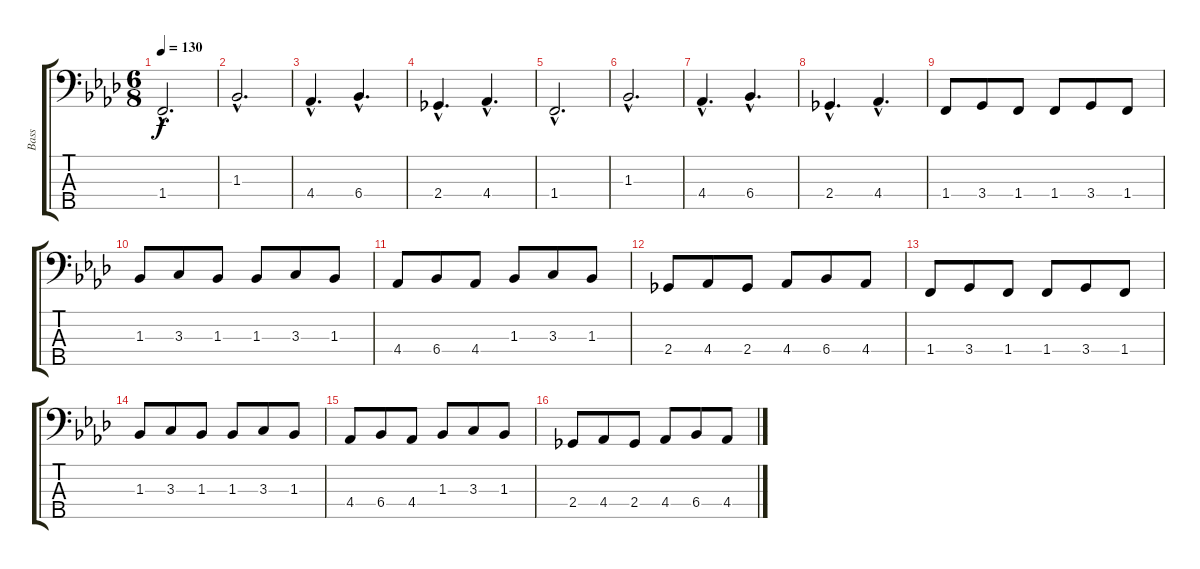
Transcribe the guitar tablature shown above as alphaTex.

\track ("Bass" "Bass") {instrument electricbassfinger}
\staff {score tabs}
\tuning (G2 D2 A1 E1 B0) {hide}
\ts (6 8)
\tempo 130
\clef f4
\ks ab
1.4{hac}.2{d dy f volume 16} |
1.3{hac}.2{d} |
4.4{hac}.4{d} 6.4{hac}.4{d} |
2.4{hac}.4{d} 4.4{hac}.4{d} |
1.4{hac}.2{d} |
1.3{hac}.2{d} |
4.4{hac}.4{d} 6.4{hac}.4{d} |
2.4{hac}.4{d} 4.4{hac}.4{d} |
1.4.8 3.4.8 1.4.8 1.4.8 3.4.8 1.4.8 |
1.3.8 3.3.8 1.3.8 1.3.8 3.3.8 1.3.8 |
4.4.8 6.4.8 4.4.8 1.3.8 3.3.8 1.3.8 |
2.4.8 4.4.8 2.4.8 4.4.8 6.4.8 4.4.8 |
1.4.8 3.4.8 1.4.8 1.4.8 3.4.8 1.4.8 |
1.3.8 3.3.8 1.3.8 1.3.8 3.3.8 1.3.8 |
4.4.8 6.4.8 4.4.8 1.3.8 3.3.8 1.3.8 |
2.4.8 4.4.8 2.4.8 4.4.8 6.4.8 4.4.8
